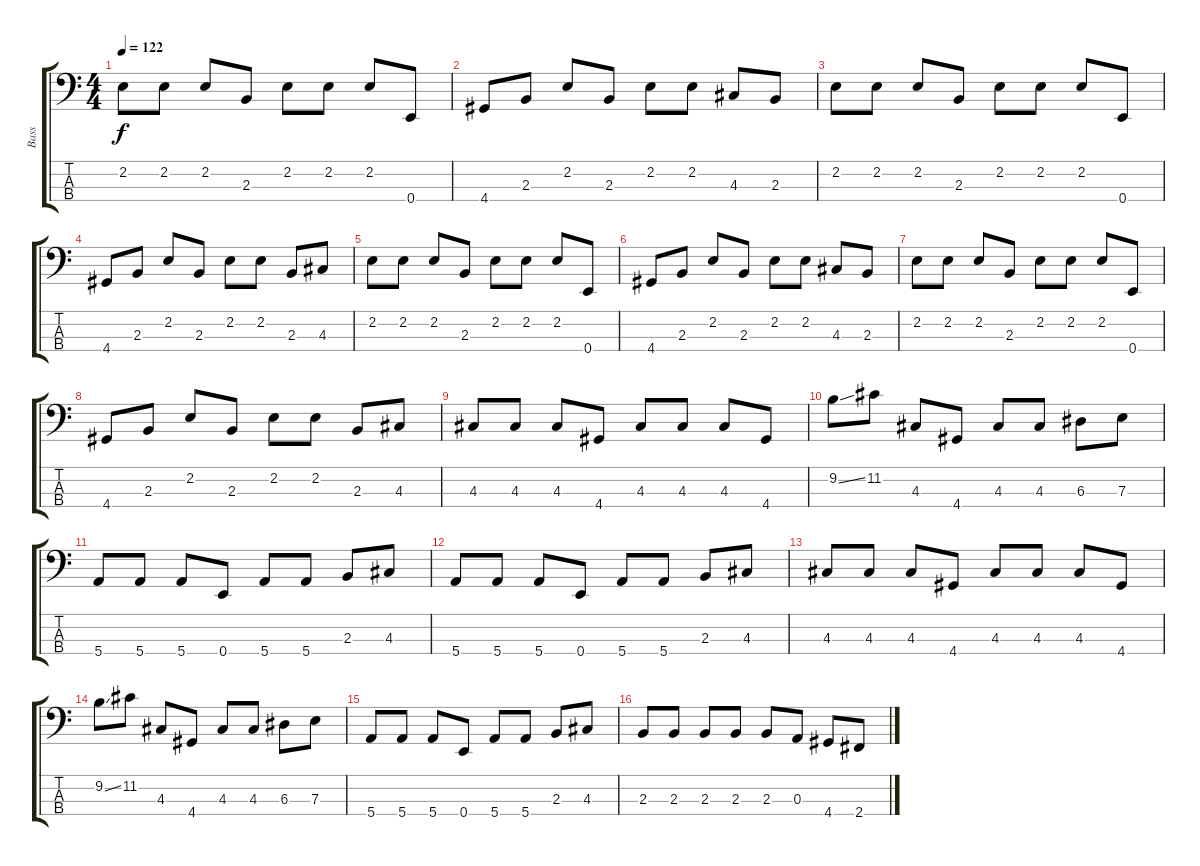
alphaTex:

\track ("Bass" "Bass") {instrument electricbassfinger}
\staff {score tabs}
\tuning (G2 D2 A1 E1) {hide}
\ts (4 4)
\tempo 122
\clef f4
\ks c
2.2.8{dy f} 2.2.8 2.2.8 2.3.8 2.2.8 2.2.8 2.2.8 0.4.8 |
4.4.8 2.3.8 2.2.8 2.3.8 2.2.8 2.2.8 4.3.8 2.3.8 |
2.2.8 2.2.8 2.2.8 2.3.8 2.2.8 2.2.8 2.2.8 0.4.8 |
4.4.8 2.3.8 2.2.8 2.3.8 2.2.8 2.2.8 2.3.8 4.3.8 |
2.2.8 2.2.8 2.2.8 2.3.8 2.2.8 2.2.8 2.2.8 0.4.8 |
4.4.8 2.3.8 2.2.8 2.3.8 2.2.8 2.2.8 4.3.8 2.3.8 |
2.2.8 2.2.8 2.2.8 2.3.8 2.2.8 2.2.8 2.2.8 0.4.8 |
4.4.8 2.3.8 2.2.8 2.3.8 2.2.8 2.2.8 2.3.8 4.3.8 |
4.3.8 4.3.8 4.3.8 4.4.8 4.3.8 4.3.8 4.3.8 4.4.8 |
9.2{ss}.8 11.2.8 4.3.8 4.4.8 4.3.8 4.3.8 6.3.8 7.3.8 |
5.4.8 5.4.8 5.4.8 0.4.8 5.4.8 5.4.8 2.3.8 4.3.8 |
5.4.8 5.4.8 5.4.8 0.4.8 5.4.8 5.4.8 2.3.8 4.3.8 |
4.3.8 4.3.8 4.3.8 4.4.8 4.3.8 4.3.8 4.3.8 4.4.8 |
9.2{ss}.8 11.2.8 4.3.8 4.4.8 4.3.8 4.3.8 6.3.8 7.3.8 |
5.4.8 5.4.8 5.4.8 0.4.8 5.4.8 5.4.8 2.3.8 4.3.8 |
2.3.8 2.3.8 2.3.8 2.3.8 2.3.8 0.3.8 4.4.8 2.4.8
